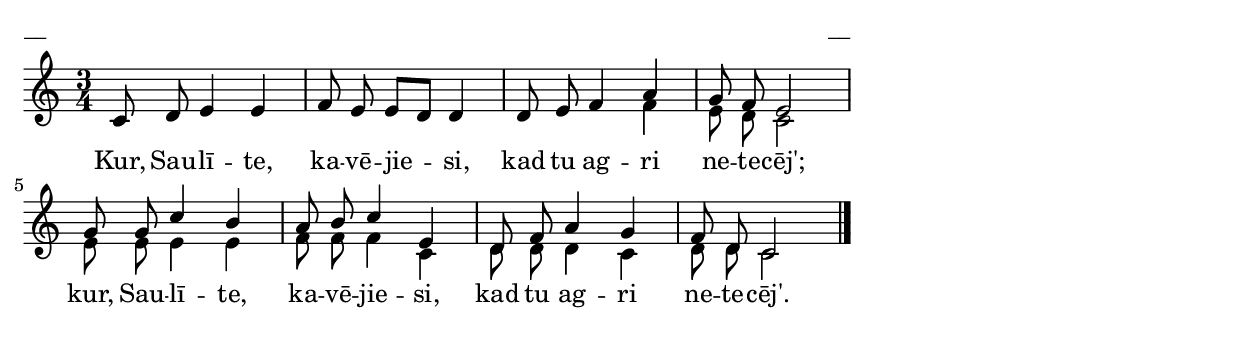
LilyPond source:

\version "2.13.18"
\paper {
line-width = 14\cm
left-margin = 0.4\cm
between-system-padding = 0.1\cm
between-system-space = 0.1\cm
}
% AALapas
% Kur Saulīte kavējiesi
\layout {
indent = #0
ragged-last = ##f
}


voiceA = \relative c' {
\clef "treble"
\key c \major
\time 3/4
c8 d e4 e |
f8 e e[ d] d4 |
d8 e f4 a |
g8 f e2 |
g8 g c4 b |
a8 b c4 e, |
d8 f a4 g | 
f8 d c2 |
\bar "|."
}

voiceB = \relative c' {
\clef "treble"
\key c \major
\time 3/4
s2 s4 |
s2 s4 |
s2 f4 |
e8 d c2 |
e8 e e4 e |
f8 f f4 c |
d8 d d4 c |
d8 d c2
\bar "|."
}


lyricA = \lyricmode {
Kur, Sau -- lī -- te, ka -- vē -- jie -- si, kad tu ag -- ri ne -- te -- cēj';
kur, Sau -- lī -- te, ka -- vē -- jie -- si, kad tu ag -- ri ne -- te -- cēj'.
}




fullScore = <<
\new Staff {
<<
\new Voice = "voiceA" { \voiceOne \autoBeamOff \voiceA }
\new Voice = "voiceB" { \voiceTwo \autoBeamOff \voiceB }
\lyricsto "voiceA" \new Lyrics \lyricA
>>
}
>>



\score {
\fullScore
\header { piece = "__" opus = "__" }
}
\markup { \with-color #(x11-color 'white) \sans \smaller "__" }
\score {
\unfoldRepeats
\fullScore
\midi {
\context { \Staff \remove "Staff_performer" }
\context { \Voice \consists "Staff_performer" }
}
}


